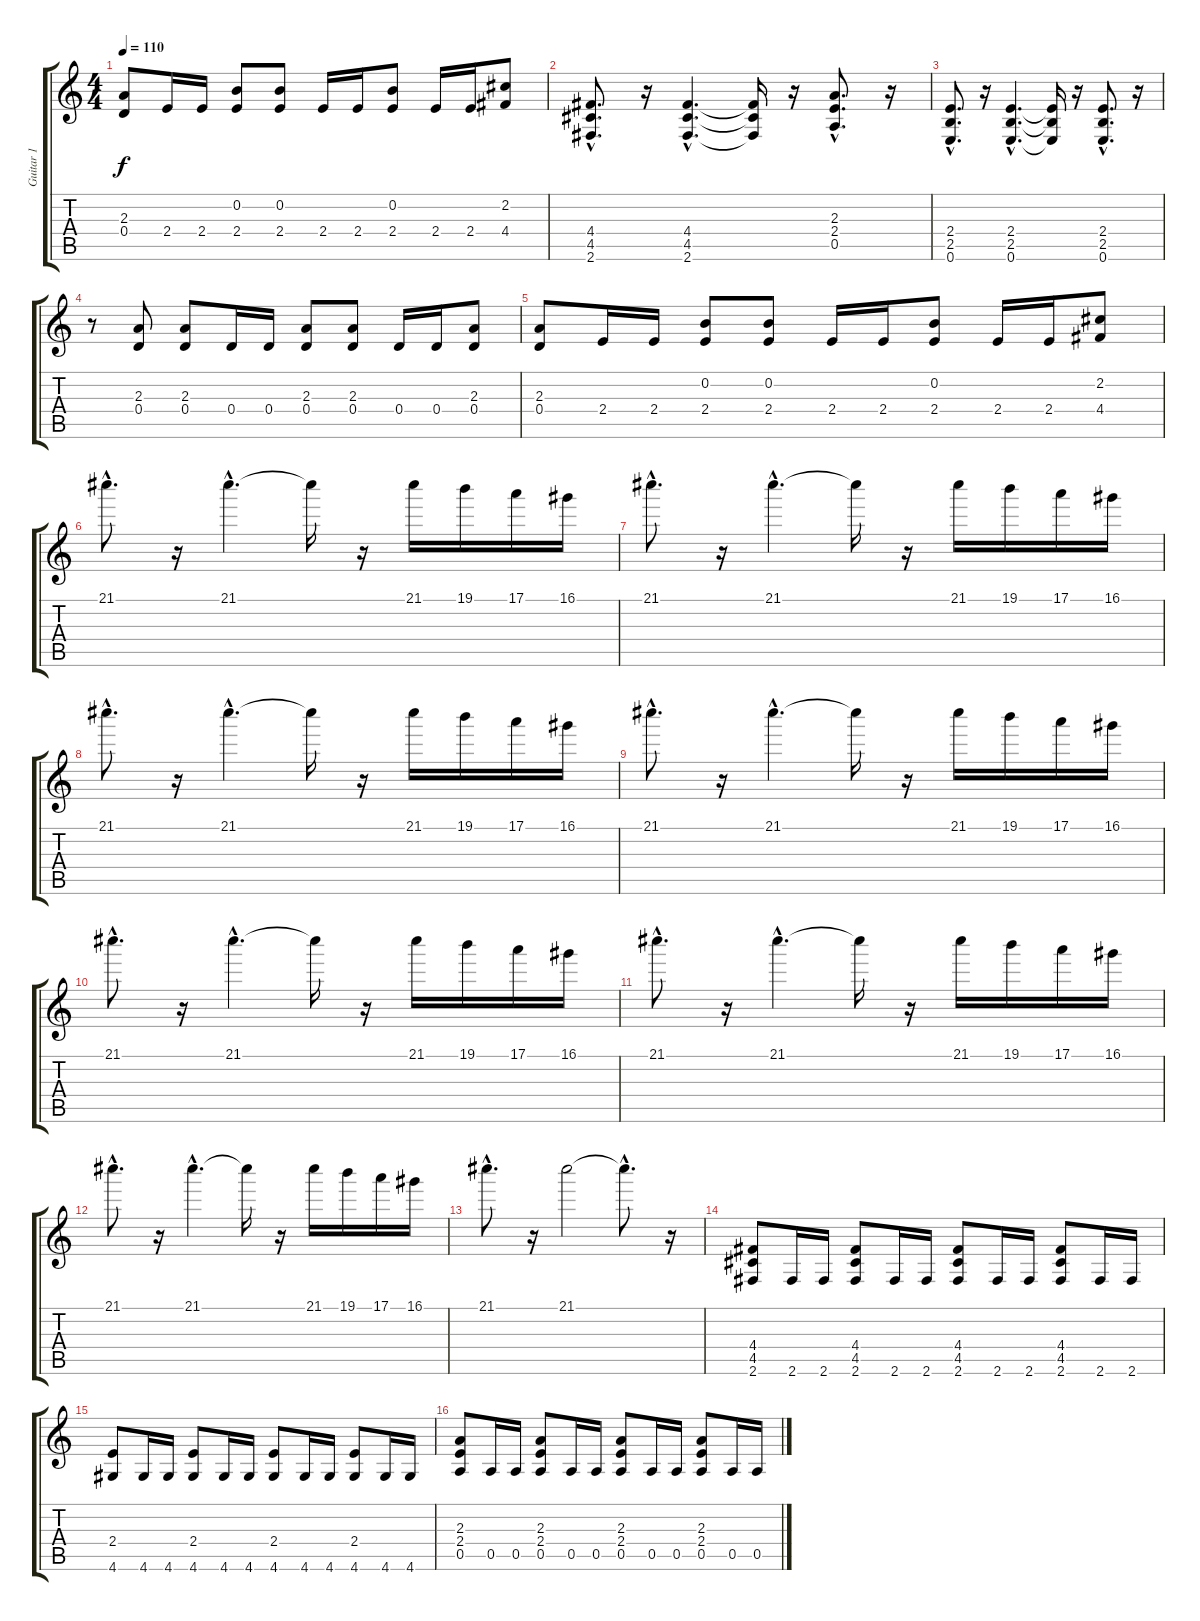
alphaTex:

\track ("Guitar 1" "Guitar 1") {instrument overdrivenguitar}
\staff {score tabs}
\tuning (E4 B3 G3 D3 A2 E2) {hide}
\ts (4 4)
\tempo 110
\clef g2
\ks c
(2.3 0.4).8{dy f} 2.4.16 2.4.16 (0.2 2.4).8 (0.2 2.4).8 2.4.16 2.4.16 (0.2 2.4).8 2.4.16 2.4.16 (2.2 4.4).8 |
(4.4{hac} 4.5{hac} 2.6{hac}).8{d} r.16 (4.4{hac} 4.5{hac} 2.6{hac}).4{d} (4.4{t} 4.5{t} 2.6{t}).16 r.16 (2.3{hac} 2.4{hac} 0.5{hac}).8{d} r.16 |
(2.4{hac} 2.5{hac} 0.6{hac}).8{d} r.16 (2.4{hac} 2.5{hac} 0.6{hac}).4{d} (2.4{t} 2.5{t} 0.6{t}).16 r.16 (2.4{hac} 2.5{hac} 0.6{hac}).8{d} r.16 |
r.8 (2.3 0.4).8 (2.3 0.4).8 0.4.16 0.4.16 (2.3 0.4).8 (2.3 0.4).8 0.4.16 0.4.16 (2.3 0.4).8 |
(2.3 0.4).8 2.4.16 2.4.16 (0.2 2.4).8 (0.2 2.4).8 2.4.16 2.4.16 (0.2 2.4).8 2.4.16 2.4.16 (2.2 4.4).8 |
21.1{hac}.8{d} r.16 21.1{hac}.4{d} 21.1{t}.16 r.16 21.1.16 19.1.16 17.1.16 16.1.16 |
21.1{hac}.8{d} r.16 21.1{hac}.4{d} 21.1{t}.16 r.16 21.1.16 19.1.16 17.1.16 16.1.16 |
21.1{hac}.8{d} r.16 21.1{hac}.4{d} 21.1{t}.16 r.16 21.1.16 19.1.16 17.1.16 16.1.16 |
21.1{hac}.8{d} r.16 21.1{hac}.4{d} 21.1{t}.16 r.16 21.1.16 19.1.16 17.1.16 16.1.16 |
21.1{hac}.8{d} r.16 21.1{hac}.4{d} 21.1{t}.16 r.16 21.1.16 19.1.16 17.1.16 16.1.16 |
21.1{hac}.8{d} r.16 21.1{hac}.4{d} 21.1{t}.16 r.16 21.1.16 19.1.16 17.1.16 16.1.16 |
21.1{hac}.8{d} r.16 21.1{hac}.4{d} 21.1{t}.16 r.16 21.1.16 19.1.16 17.1.16 16.1.16 |
21.1{hac}.8{d} r.16 21.1.2 21.1{hac t}.8{d} r.16 |
(4.4 4.5 2.6).8 2.6.16 2.6.16 (4.4 4.5 2.6).8 2.6.16 2.6.16 (4.4 4.5 2.6).8 2.6.16 2.6.16 (4.4 4.5 2.6).8 2.6.16 2.6.16 |
(2.4 4.6).8 4.6.16 4.6.16 (2.4 4.6).8 4.6.16 4.6.16 (2.4 4.6).8 4.6.16 4.6.16 (2.4 4.6).8 4.6.16 4.6.16 |
(2.3 2.4 0.5).8 0.5.16 0.5.16 (2.3 2.4 0.5).8 0.5.16 0.5.16 (2.3 2.4 0.5).8 0.5.16 0.5.16 (2.3 2.4 0.5).8 0.5.16 0.5.16
